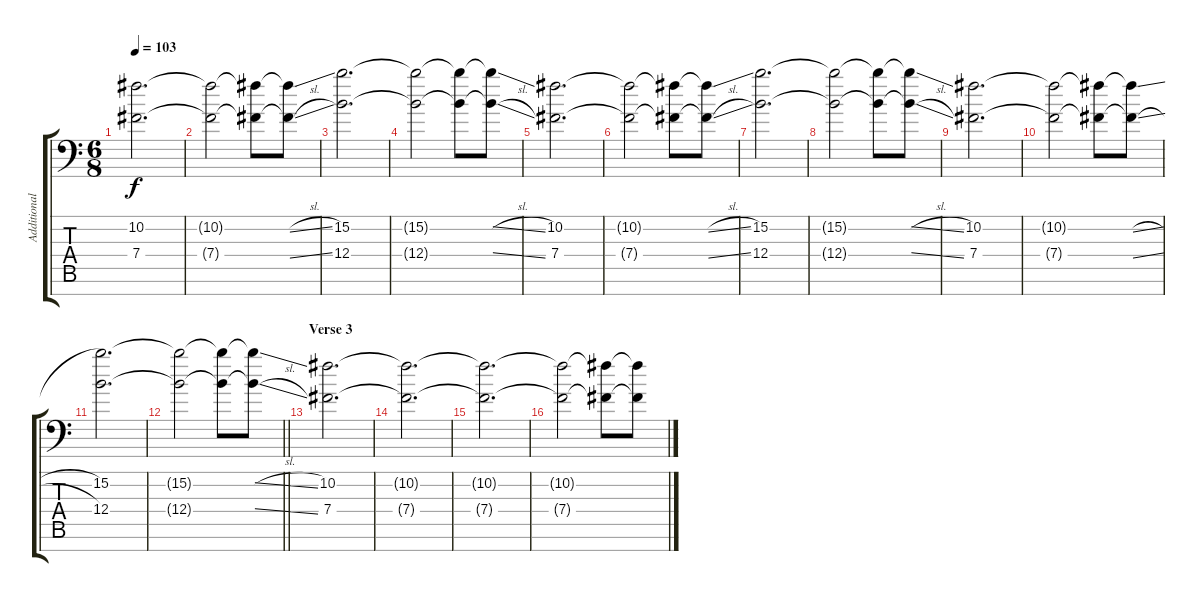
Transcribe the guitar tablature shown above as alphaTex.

\track ("Additional Guitar 1 (7 strings)" "Additional") {instrument distortionguitar}
\staff {score tabs}
\tuning (Db4 Ab3 E3 B2 Gb2 Db2 Gb1) {hide}
\ts (6 8)
\tempo 103
\clef f4
\ks c
(10.2 7.4).2{d dy f} |
(10.2{t} 7.4{t}).2 (10.2{t} 7.4{t}).8 (10.2{sl t} 7.4{sl t}).8 |
(15.2 12.4).2{d} |
(15.2{t} 12.4{t}).2 (15.2{t} 12.4{t}).8 (15.2{sl t} 12.4{sl t}).8 |
(10.2 7.4).2{d} |
(10.2{t} 7.4{t}).2 (10.2{t} 7.4{t}).8 (10.2{sl t} 7.4{sl t}).8 |
(15.2 12.4).2{d} |
(15.2{t} 12.4{t}).2 (15.2{t} 12.4{t}).8 (15.2{sl t} 12.4{sl t}).8 |
(10.2 7.4).2{d} |
(10.2{t} 7.4{t}).2 (10.2{t} 7.4{t}).8 (10.2{sl t} 7.4{sl t}).8 |
(15.2 12.4).2{d} |
\barLineRight lightlight
(15.2{t} 12.4{t}).2 (15.2{t} 12.4{t}).8 (15.2{sl t} 12.4{sl t}).8 |
\section ("" "Verse 3")
(10.2 7.4).2{d} |
(10.2{t} 7.4{t}).2{d} |
(10.2{t} 7.4{t}).2{d} |
(10.2{t} 7.4{t}).2 (10.2{t} 7.4{t}).8 (10.2{sl t} 7.4{sl t}).8
